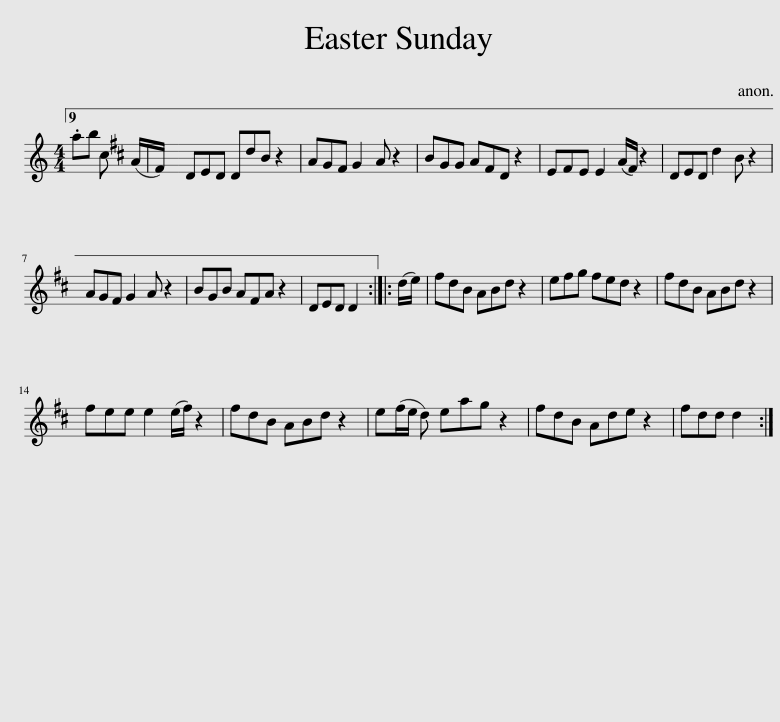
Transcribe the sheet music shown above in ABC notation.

X:1
L:1/8
M:4/4
I:linebreak $
K:C
V:1 treble
V:1
 .ab c (A/^F/) | DED DdB z2 | AG^F G2 A z2 | BGG A^FD z2 | E^FE E2 (A/F/) z2 | %5
 DED d2 B z2 |$ AG^F G2 A z2 | BGB A^FA z2 | DED D2 :: (d/e/) | %10
 ^fdB ABd z2 | e^fg fed z2 | ^fdB ABd z2 |$ ^fee e2 (e/f/) z2 | ^fdB ABd z2 | %15
 e(^f/e/ d) eag z2 | ^fdB Ade z2 | ^fdd d2 :| %18
